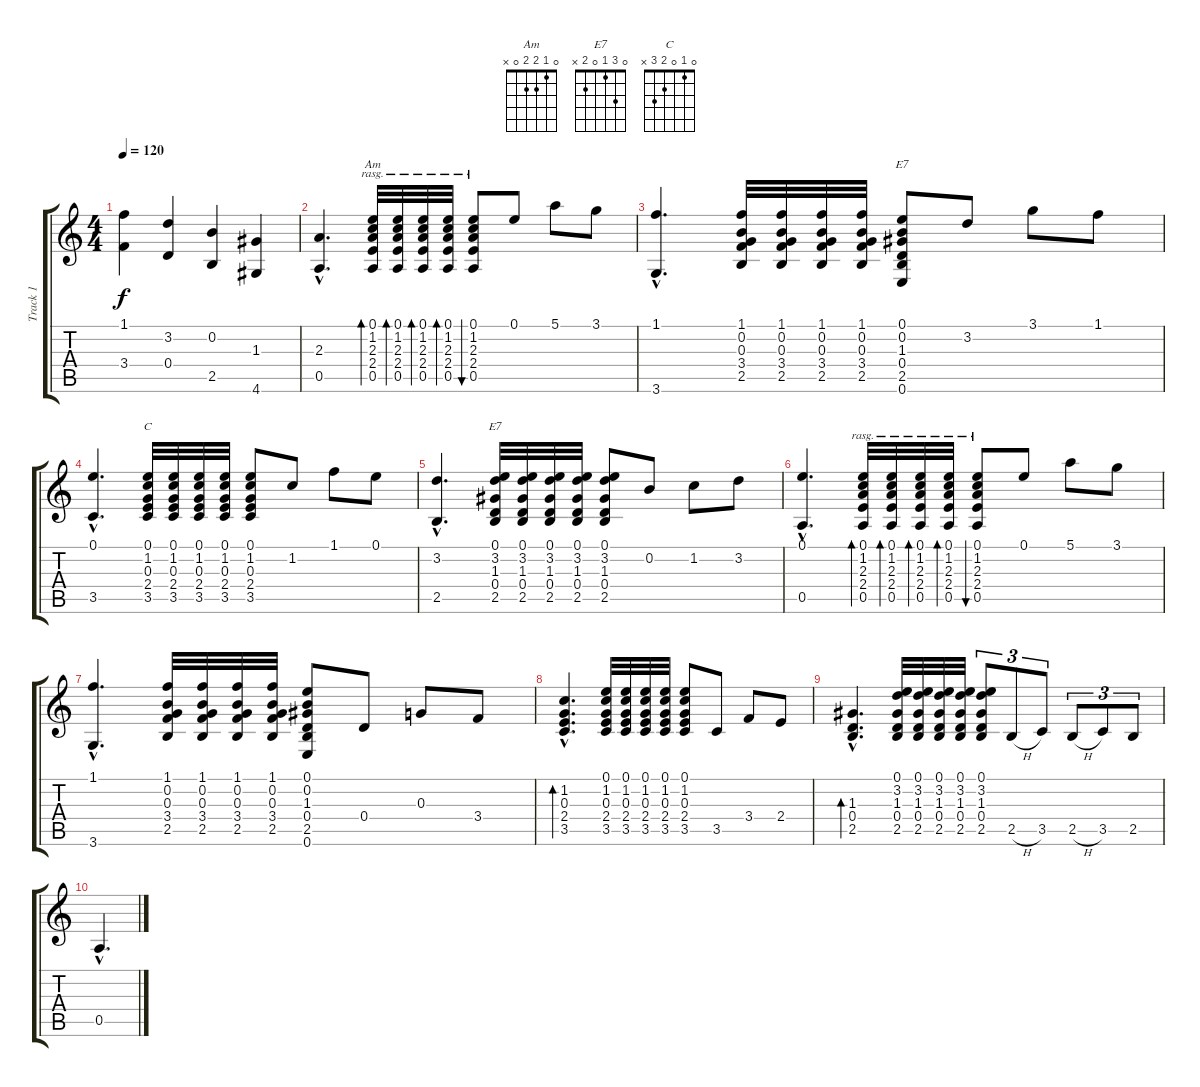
\track ("Track 1" "Track 1") {instrument acousticguitarnylon}
\staff {score tabs}
\tuning (E4 B3 G3 D3 A2 E2) {hide}
\chord ("Am" 0 1 2 2 0 x)
\chord ("E7" 0 0 1 0 2 0)
\chord ("C" 0 1 0 2 3 x)
\chord ("E7" 0 3 1 0 2 x)
\ts (4 4)
\tempo 120
\clef g2
\ks c
(1.1 3.4).4{dy f} (3.2 0.4).4 (0.2 2.5).4 (1.3 4.6).4 |
(2.3{hac} 0.5{hac}).4{d} (0.1 1.2 2.3 2.4 0.5).32{bd 120 ch "Am" rasg ii} (0.1 1.2 2.3 2.4 0.5).32{bd 120 rasg ii} (0.1 1.2 2.3 2.4 0.5).32{bd 120 rasg ii} (0.1 1.2 2.3 2.4 0.5).32{bd 120 rasg ii} (0.1 1.2 2.3 2.4 0.5).8{bu 120 rasg ii} 0.1.8 5.1.8 3.1.8 |
(1.1{hac} 3.6{hac}).4{d} (1.1 0.2 0.3 3.4 2.5).32 (1.1 0.2 0.3 3.4 2.5).32 (1.1 0.2 0.3 3.4 2.5).32 (1.1 0.2 0.3 3.4 2.5).32 (0.1 0.2 1.3 0.4 2.5 0.6).8{ch "E7"} 3.2.8 3.1.8 1.1.8 |
(0.1{hac} 3.5{hac}).4{d} (0.1 1.2 0.3 2.4 3.5).32{ch "C"} (0.1 1.2 0.3 2.4 3.5).32 (0.1 1.2 0.3 2.4 3.5).32 (0.1 1.2 0.3 2.4 3.5).32 (0.1 1.2 0.3 2.4 3.5).8 1.2.8 1.1.8 0.1.8 |
(3.2{hac} 2.5{hac}).4{d} (0.1 3.2 1.3 0.4 2.5).32{ch "E7"} (0.1 3.2 1.3 0.4 2.5).32 (0.1 3.2 1.3 0.4 2.5).32 (0.1 3.2 1.3 0.4 2.5).32 (0.1 3.2 1.3 0.4 2.5).8 0.2.8 1.2.8 3.2.8 |
(0.1{hac} 0.5{hac}).4{d} (0.1 1.2 2.3 2.4 0.5).32{bd 120 rasg ii} (0.1 1.2 2.3 2.4 0.5).32{bd 120 rasg ii} (0.1 1.2 2.3 2.4 0.5).32{bd 120 rasg ii} (0.1 1.2 2.3 2.4 0.5).32{bd 120 rasg ii} (0.1 1.2 2.3 2.4 0.5).8{bu 120 rasg ii} 0.1.8 5.1.8 3.1.8 |
(1.1{hac} 3.6{hac}).4{d} (1.1 0.2 0.3 3.4 2.5).32 (1.1 0.2 0.3 3.4 2.5).32 (1.1 0.2 0.3 3.4 2.5).32 (1.1 0.2 0.3 3.4 2.5).32 (0.1 0.2 1.3 0.4 2.5 0.6).8 0.4.8 0.3.8 3.4.8 |
(1.2{hac} 0.3{hac} 2.4{hac} 3.5{hac}).4{d bd 480} (0.1 1.2 0.3 2.4 3.5).32 (0.1 1.2 0.3 2.4 3.5).32 (0.1 1.2 0.3 2.4 3.5).32 (0.1 1.2 0.3 2.4 3.5).32 (0.1 1.2 0.3 2.4 3.5).8 3.5.8 3.4.8 2.4.8 |
(1.3{hac} 0.4{hac} 2.5{hac}).4{d bd 480} (0.1 3.2 1.3 0.4 2.5).32 (0.1 3.2 1.3 0.4 2.5).32 (0.1 3.2 1.3 0.4 2.5).32 (0.1 3.2 1.3 0.4 2.5).32 (0.1 3.2 1.3 0.4 2.5).8{tu (3 2)} 2.5{h}.8{tu (3 2)} 3.5.8{tu (3 2)} 2.5{h}.8{tu (3 2)} 3.5.8{tu (3 2)} 2.5.8{tu (3 2)} |
0.5{hac}.4{d}
